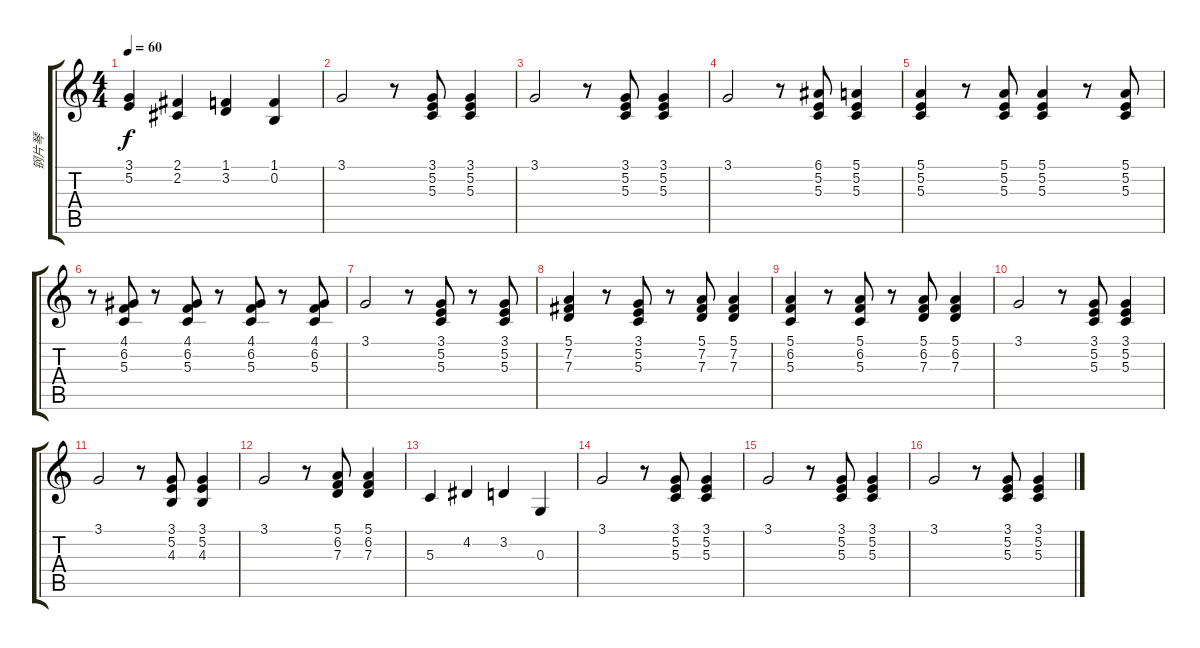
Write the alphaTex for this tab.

\track ("钢片琴" "钢片琴") {instrument fx5brightness}
\staff {score tabs}
\tuning (E4 B3 G3 D3 A2 E2) {hide}
\ts (4 4)
\tempo 60
\clef g2
\ks c
(3.1 5.2).4{dy f} (2.1 2.2).4 (1.1 3.2).4 (1.1 0.2).4 |
3.1.2 r.8 (3.1 5.2 5.3).8 (3.1 5.2 5.3).4 |
3.1.2 r.8 (3.1 5.2 5.3).8 (3.1 5.2 5.3).4 |
3.1.2 r.8 (6.1 5.2 5.3).8 (5.1 5.2 5.3).4 |
(5.1 5.2 5.3).4 r.8 (5.1 5.2 5.3).8 (5.1 5.2 5.3).4 r.8 (5.1 5.2 5.3).8 |
r.8 (4.1 6.2 5.3).8 r.8 (4.1 6.2 5.3).8 r.8 (4.1 6.2 5.3).8 r.8 (4.1 6.2 5.3).8 |
3.1.2 r.8 (3.1 5.2 5.3).8 r.8 (3.1 5.2 5.3).8 |
(5.1 7.2 7.3).4 r.8 (3.1 5.2 5.3).8 r.8 (5.1 7.2 7.3).8 (5.1 7.2 7.3).4 |
(5.1 6.2 5.3).4 r.8 (5.1 6.2 5.3).8 r.8 (5.1 6.2 7.3).8 (5.1 6.2 7.3).4 |
3.1.2 r.8 (3.1 5.2 5.3).8 (3.1 5.2 5.3).4 |
3.1.2 r.8 (3.1 5.2 4.3).8 (3.1 5.2 4.3).4 |
3.1.2 r.8 (5.1 6.2 7.3).8 (5.1 6.2 7.3).4 |
5.3.4 4.2.4 3.2.4 0.3.4 |
3.1.2 r.8 (3.1 5.2 5.3).8 (3.1 5.2 5.3).4 |
3.1.2 r.8 (3.1 5.2 5.3).8 (3.1 5.2 5.3).4 |
3.1.2 r.8 (3.1 5.2 5.3).8 (3.1 5.2 5.3).4
